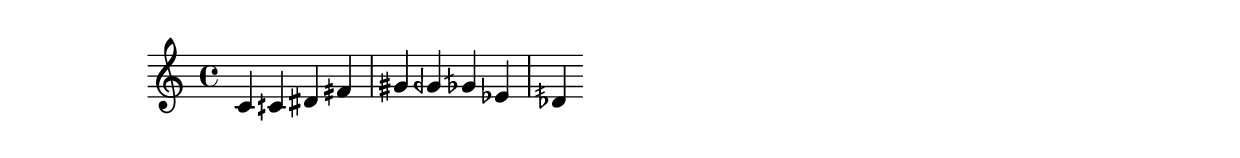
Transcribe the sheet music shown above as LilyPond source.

\header {

  texidoc = "Makam is Turkish type of melody that uses 1/9 tone
  microtonal alterations."

}


\version "2.11.6"

%{

Define 1/9 alterations.

%}


#(define-public KOMA 1/9)
#(define-public BAKIYE 4/9)
#(define-public KUCUK 5/9)
#(define-public BUYUKMUCENNEB 8/9)

%{

Define pitch names

%}

makamPitchNames = #`(
  (c . ,(ly:make-pitch -1 0 NATURAL))
  (d . ,(ly:make-pitch -1 1 NATURAL))
  (e . ,(ly:make-pitch -1 2 NATURAL))
  (f . ,(ly:make-pitch -1 3 NATURAL))
  (g . ,(ly:make-pitch -1 4 NATURAL))
  (a . ,(ly:make-pitch -1 5 NATURAL))
  (b . ,(ly:make-pitch -1 6 NATURAL))
  
  (cc . ,(ly:make-pitch -1 0 KOMA))
  (dc . ,(ly:make-pitch -1 1 KOMA))
  (ec . ,(ly:make-pitch -1 2 KOMA))
  (fc . ,(ly:make-pitch -1 3 KOMA))
  (gc . ,(ly:make-pitch -1 4 KOMA))
  (ac . ,(ly:make-pitch -1 5 KOMA))
  (bc . ,(ly:make-pitch -1 6 KOMA))

  (cb . ,(ly:make-pitch -1 0 BAKIYE))
  (db . ,(ly:make-pitch -1 1 BAKIYE))
  (eb . ,(ly:make-pitch -1 2 BAKIYE))
  (fb . ,(ly:make-pitch -1 3 BAKIYE))
  (gb . ,(ly:make-pitch -1 4 BAKIYE))
  (ab . ,(ly:make-pitch -1 5 BAKIYE))
  (bb . ,(ly:make-pitch -1 6 BAKIYE))

  (ck . ,(ly:make-pitch -1 0 KUCUK))
  (dk . ,(ly:make-pitch -1 1 KUCUK))
  (ek . ,(ly:make-pitch -1 2 KUCUK))
  (fk . ,(ly:make-pitch -1 3 KUCUK))
  (gk . ,(ly:make-pitch -1 4 KUCUK))
  (ak . ,(ly:make-pitch -1 5 KUCUK))
  (bk . ,(ly:make-pitch -1 6 KUCUK))

  (cbm . ,(ly:make-pitch -1 0 BUYUKMUCENNEB))
  (dbm . ,(ly:make-pitch -1 1 BUYUKMUCENNEB))
  (ebm . ,(ly:make-pitch -1 2 BUYUKMUCENNEB))
  (fbm . ,(ly:make-pitch -1 3 BUYUKMUCENNEB))
  (gbm . ,(ly:make-pitch -1 4 BUYUKMUCENNEB))
  (abm . ,(ly:make-pitch -1 5 BUYUKMUCENNEB))
  (bbm . ,(ly:make-pitch -1 6 BUYUKMUCENNEB))

  ;; f for flat.
  (cfc . ,(ly:make-pitch -1 0 (- KOMA)))
  (dfc . ,(ly:make-pitch -1 1 (- KOMA)))
  (efc . ,(ly:make-pitch -1 2 (- KOMA)))
  (ffc . ,(ly:make-pitch -1 3 (- KOMA)))
  (gfc . ,(ly:make-pitch -1 4 (- KOMA)))
  (afc . ,(ly:make-pitch -1 5 (- KOMA)))
  (bfc . ,(ly:make-pitch -1 6 (- KOMA)))
  
  (cfb . ,(ly:make-pitch -1 0 (- BAKIYE)))
  (dfb . ,(ly:make-pitch -1 1 (- BAKIYE)))
  (efb . ,(ly:make-pitch -1 2 (- BAKIYE)))
  (ffb . ,(ly:make-pitch -1 3 (- BAKIYE)))
  (gfb . ,(ly:make-pitch -1 4 (- BAKIYE)))
  (afb . ,(ly:make-pitch -1 5 (- BAKIYE)))
  (bfb . ,(ly:make-pitch -1 6 (- BAKIYE)))

  (cfk . ,(ly:make-pitch -1 0 (- KUCUK)))
  (dfk . ,(ly:make-pitch -1 1 (- KUCUK)))
  (efk . ,(ly:make-pitch -1 2 (- KUCUK)))
  (ffk . ,(ly:make-pitch -1 3 (- KUCUK)))
  (gfk . ,(ly:make-pitch -1 4 (- KUCUK)))
  (afk . ,(ly:make-pitch -1 5 (- KUCUK)))
  (bfk . ,(ly:make-pitch -1 6 (- KUCUK)))

  (cfbm . ,(ly:make-pitch -1 0 (- BUYUKMUCENNEB)))
  (dfbm . ,(ly:make-pitch -1 1 (- BUYUKMUCENNEB)))
  (efbm . ,(ly:make-pitch -1 2 (- BUYUKMUCENNEB)))
  (ffbm . ,(ly:make-pitch -1 3 (- BUYUKMUCENNEB)))
  (gfbm . ,(ly:make-pitch -1 4 (- BUYUKMUCENNEB)))
  (afbm . ,(ly:make-pitch -1 5 (- BUYUKMUCENNEB)))
  (bfbm . ,(ly:make-pitch -1 6 (- BUYUKMUCENNEB)))

)


%% set pitch names.
pitchnames = \makamPitchNames 
#(ly:parser-set-note-names parser makamPitchNames)

\paper
{
  ragged-right = ##t
}

\relative {

  %{ define alteration <-> symbol mapping. The following glyphs are available.

  accidentals.sharp 
  accidentals.sharp.slashslash.stem 
  accidentals.sharp.slashslashslash.stemstem 
  accidentals.sharp.slashslashslash.stem 
  accidentals.sharp.slashslash.stemstemstem 
  accidentals.natural 
  accidentals.flat 
  accidentals.flat.slash 
  accidentals.flat.slashslash 
  accidentals.mirroredflat.flat 
  accidentals.mirroredflat 
  accidentals.flatflat 
  accidentals.flatflat.slash 
  accidentals.doublesharp 

  %}

  
  \override Accidental #'glyph-name-alist = #'((1 . "accidentals.doublesharp")
       (8/9 . "accidentals.sharp.slashslashslash.stemstem")
       (5/9 . "accidentals.sharp.slashslashslash.stem")
       (4/9 . "accidentals.sharp")
       (1/9 . "accidentals.sharp.slashslash.stem")
       (0 . "accidentals.natural")
       (-1/9 . "accidentals.mirroredflat")
       (-4/9 . "accidentals.flat.slash")
       (-5/9 . "accidentals.flat")
       (-8/9 . "accidentals.flat.slashslash")
       (-1 . "accidentals.flatflat")
       )

  
  
  c cc db fk gbm gfc gfb efk dfbm
}
